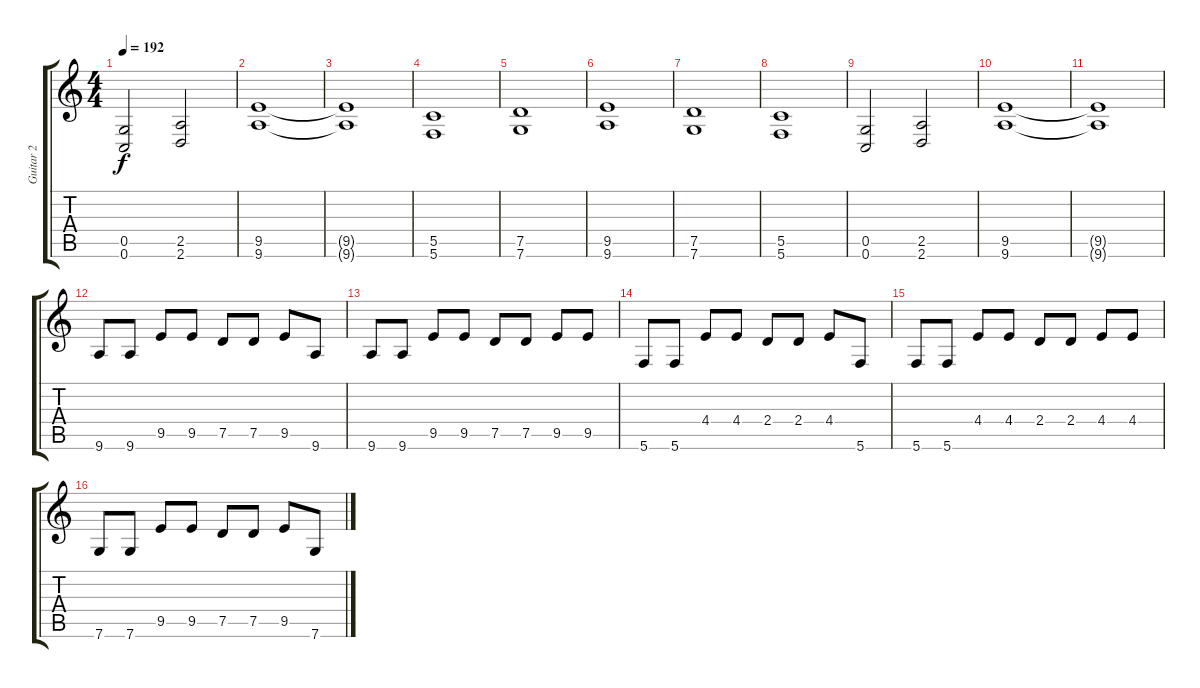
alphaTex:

\track ("Guitar 2" "Guitar 2") {instrument distortionguitar}
\staff {score tabs}
\tuning (D4 A3 F3 C3 G2 C2) {hide}
\ts (4 4)
\tempo 192
\clef g2
\ks c
(0.5 0.6).2{dy f} (2.5 2.6).2 |
(9.5 9.6).1 |
(9.5{t} 9.6{t}).1 |
(5.5 5.6).1 |
(7.5 7.6).1 |
(9.5 9.6).1 |
(7.5 7.6).1 |
(5.5 5.6).1 |
(0.5 0.6).2 (2.5 2.6).2 |
(9.5 9.6).1 |
(9.5{t} 9.6{t}).1 |
9.6.8{volume 16} 9.6.8 9.5.8 9.5.8 7.5.8 7.5.8 9.5.8 9.6.8 |
9.6.8 9.6.8 9.5.8 9.5.8 7.5.8 7.5.8 9.5.8 9.5.8 |
5.6.8 5.6.8 4.4.8 4.4.8 2.4.8 2.4.8 4.4.8 5.6.8 |
5.6.8 5.6.8 4.4.8 4.4.8 2.4.8 2.4.8 4.4.8 4.4.8 |
7.6.8 7.6.8 9.5.8 9.5.8 7.5.8 7.5.8 9.5.8 7.6.8
